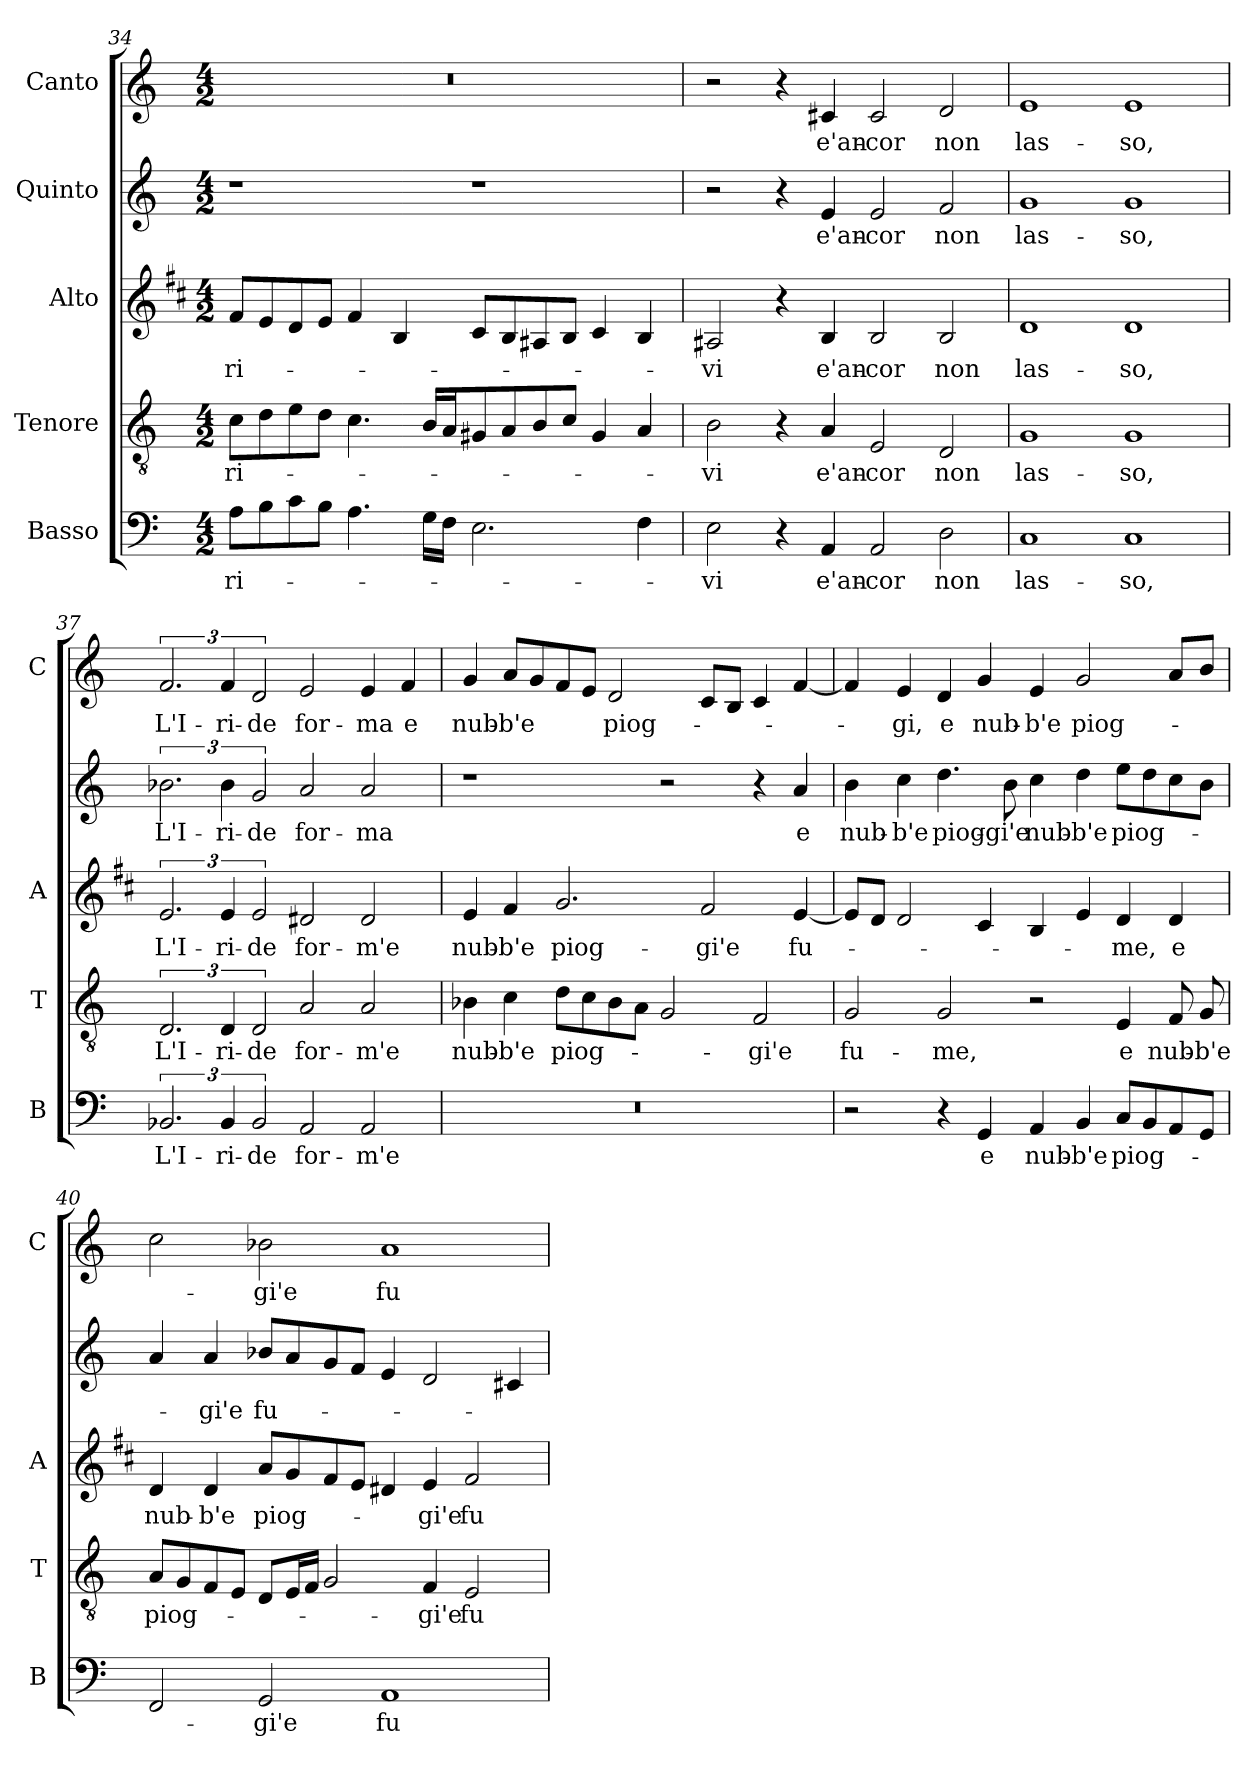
**kern	**text	**kern	**text	**kern	**text	**kern	**text	**kern	**text
*part5	*part5	*part4	*part4	*part3	*part3	*part2	*part2	*part1	*part1
*staff5	*staff5	*staff4	*staff4	*staff3	*staff3	*staff2	*staff2	*staff1	*staff1
*I"Basso	*	*I"Tenore	*	*I"Alto	*	*I"Quinto	*	*I"Canto	*
*I'B	*	*I'T	*	*I'A	*	*	*	*I'C	*
*clefF4	*	*clefGv2	*	*clefG2	*	*clefG2	*	*clefG2	*
*	*	*	*	*ITrd1c2	*	*	*	*	*
*k[]	*	*k[]	*	*k[]	*	*k[]	*	*k[]	*
*C:	*	*C:	*	*C:	*	*C:	*	*C:	*
*M4/2	*	*M4/2	*	*M4/2	*	*M4/2	*	*M4/2	*
=34	=34	=34	=34	=34	=34	=34	=34	=34	=34
!	!LO:LY:b	!	!LO:LY:b	!	!LO:LY:b	!	!	!	!
8A\L	ri-	8c\L	ri-	8e/L	ri-	1r	.	0r	.
8B\	.	8d\	.	8d/	.	.	.	.	.
8c\	.	8e\	.	8c/	.	.	.	.	.
8B\J	.	8d\J	.	8d/J	.	.	.	.	.
4.A\	.	4.c\	.	4e/	.	.	.	.	.
.	.	.	.	4A/	.	.	.	.	.
16G\LL	.	16B/LL	.	.	.	.	.	.	.
16F\JJ	.	16A/J	.	.	.	.	.	.	.
2.E\	.	8G#X/	.	8B/L	.	1r	.	.	.
.	.	8A/	.	8A/	.	.	.	.	.
.	.	8B/	.	8G#X/	.	.	.	.	.
.	.	8c/J	.	8A/J	.	.	.	.	.
.	.	4G#/	.	4B/	.	.	.	.	.
4F\	.	4A/	.	4A/	.	.	.	.	.
=35	=35	=35	=35	=35	=35	=35	=35	=35	=35
!	!LO:LY:b	!	!LO:LY:b	!	!LO:LY:b	!	!	!	!
2E\	-vi	2B\	-vi	2G#X/	-vi	2r	.	2r	.
4r	.	4r	.	4r	.	4r	.	4r	.
!	!LO:LY:b	!	!LO:LY:b	!	!LO:LY:b	!	!LO:LY:b	!	!LO:LY:b
4AA/	e'an-	4A/	e'an-	4A/	e'an-	4e/	e'an-	4c#X/	e'an-
!	!LO:LY:b	!	!LO:LY:b	!	!LO:LY:b	!	!LO:LY:b	!	!LO:LY:b
2AA/	-cor	2E/	-cor	2A/	-cor	2e/	-cor	2c#/	-cor
!	!LO:LY:b	!	!LO:LY:b	!	!LO:LY:b	!	!LO:LY:b	!	!LO:LY:b
2D\	non	2D/	non	2A/	non	2f/	non	2d/	non
!!LO:PB:g=z
=36	=36	=36	=36	=36	=36	=36	=36	=36	=36
!	!LO:LY:b	!	!LO:LY:b	!	!LO:LY:b	!	!LO:LY:b	!	!LO:LY:b
1C	las-	1G	las-	1c	las-	1g	las-	1e	las-
!	!LO:LY:b	!	!LO:LY:b	!	!LO:LY:b	!	!LO:LY:b	!	!LO:LY:b
1C	-so,	1G	-so,	1c	-so,	1g	-so,	1e	-so,
=37	=37	=37	=37	=37	=37	=37	=37	=37	=37
!	!LO:LY:b	!	!LO:LY:b	!	!LO:LY:b	!	!LO:LY:b	!	!LO:LY:b
3.BB-X/	L'I-	3.D/	L'I-	3.d/	L'I-	3.b-X\	L'I-	3.f/	L'I-
!	!LO:LY:b	!	!LO:LY:b	!	!LO:LY:b	!	!LO:LY:b	!	!LO:LY:b
6BB-/	-ri-	6D/	-ri-	6d/	-ri-	6b-\	-ri-	6f/	-ri-
!	!LO:LY:b	!	!LO:LY:b	!	!LO:LY:b	!	!LO:LY:b	!	!LO:LY:b
3BB-/	-de	3D/	-de	3d/	-de	3g/	-de	3d/	-de
!	!LO:LY:b	!	!LO:LY:b	!	!LO:LY:b	!	!LO:LY:b	!	!LO:LY:b
2AA/	for-	2A/	for-	2c#X/	for-	2a/	for-	2e/	for-
!	!LO:LY:b	!	!LO:LY:b	!	!LO:LY:b	!	!LO:LY:b	!	!LO:LY:b
2AA/	-m'e	2A/	-m'e	2c#/	-m'e	2a/	-ma	4e/	-ma
!	!	!	!	!	!	!	!	!	!LO:LY:b
.	.	.	.	.	.	.	.	4f/	e
=38	=38	=38	=38	=38	=38	=38	=38	=38	=38
!	!	!	!LO:LY:b	!	!LO:LY:b	!	!	!	!LO:LY:b
0r	.	4B-X\	nub-	4d/	nub-	1r	.	4g/	nub-
!	!	!	!LO:LY:b	!	!LO:LY:b	!	!	!	!LO:LY:b
.	.	4c\	-b'e	4e/	-b'e	.	.	8a/L	-b'e
.	.	.	.	.	.	.	.	8g/	.
!	!	!	!LO:LY:b	!	!LO:LY:b	!	!	!	!
.	.	8d\L	piog-	2.f/	piog-	.	.	8f/	.
.	.	8c\	.	.	.	.	.	8e/J	.
!	!	!	!	!	!	!	!	!	!LO:LY:b
.	.	8B-\	.	.	.	.	.	2d/	piog-
.	.	8A\J	.	.	.	.	.	.	.
.	.	2G/	.	.	.	2r	.	.	.
!	!	!	!	!	!LO:LY:b	!	!	!	!
.	.	.	.	2e/	-gi'e	.	.	8c/L	.
.	.	.	.	.	.	.	.	8B/J	.
!	!	!	!LO:LY:b	!	!	!	!	!	!
.	.	2F/	-gi'e	.	.	4r	.	4c/	.
!	!	!	!	!	!LO:LY:b	!	!LO:LY:b	!	!
.	.	.	.	[4d/	fu-	4a/	e	[4f/	.
!!LO:LB:g=z
=39	=39	=39	=39	=39	=39	=39	=39	=39	=39
!	!	!	!LO:LY:b	!	!	!	!LO:LY:b	!	!
2r	.	2G/	fu-	8d/L]	.	4b\	nub-	4f/]	.
.	.	.	.	8c/J	.	.	.	.	.
!	!	!	!	!	!	!	!LO:LY:b	!	!LO:LY:b
.	.	.	.	2c/	.	4cc\	-b'e	4e/	-gi,
!	!	!	!LO:LY:b	!	!	!	!LO:LY:b	!	!LO:LY:b
4r	.	2G/	-me,	.	.	4.dd\	piog-	4d/	e
!	!LO:LY:b	!	!	!	!	!	!	!	!LO:LY:b
4GG/	e	.	.	4B/	.	.	.	4g/	nub-
!	!	!	!	!	!	!	!LO:LY:b	!	!
.	.	.	.	.	.	8b\	-gi'e	.	.
!	!LO:LY:b	!	!	!	!	!	!LO:LY:b	!	!LO:LY:b
4AA/	nub-	2r	.	4A/	.	4cc\	nub-	4e/	-b'e
!	!LO:LY:b	!	!	!	!	!	!LO:LY:b	!	!LO:LY:b
4BB/	-b'e	.	.	4d/	.	4dd\	-b'e	2g/	piog-
!	!LO:LY:b	!	!LO:LY:b	!	!LO:LY:b	!	!LO:LY:b	!	!
8C/L	piog-	4E/	e	4c/	-me,	8ee\L	piog-	.	.
8BB/	.	.	.	.	.	8dd\	.	.	.
!	!	!	!LO:LY:b	!	!LO:LY:b	!	!	!	!
8AA/	.	8F/	nub-	4c/	e	8cc\	.	8a/L	.
!	!	!	!LO:LY:b	!	!	!	!	!	!
8GG/J	.	8G/	-b'e	.	.	8b\J	.	8b/J	.
=40	=40	=40	=40	=40	=40	=40	=40	=40	=40
!	!	!	!LO:LY:b	!	!LO:LY:b	!	!	!	!
2FF/	.	8A/L	piog-	4c/	nub-	4a/	.	2cc\	.
.	.	8G/	.	.	.	.	.	.	.
!	!	!	!	!	!LO:LY:b	!	!LO:LY:b	!	!
.	.	8F/	.	4c/	-b'e	4a/	-gi'e	.	.
.	.	8E/J	.	.	.	.	.	.	.
!	!LO:LY:b	!	!	!	!LO:LY:b	!	!LO:LY:b	!	!LO:LY:b
2GG/	-gi'e	8D/L	.	8g/L	piog-	8b-X/L	fu-	2b-X\	-gi'e
.	.	16E/L	.	8f/	.	8a/	.	.	.
.	.	16F/JJ	.	.	.	.	.	.	.
.	.	2G/	.	8e/	.	8g/	.	.	.
.	.	.	.	8d/J	.	8f/J	.	.	.
!	!LO:LY:b	!	!	!	!	!	!	!	!LO:LY:b
1AA	fu-	.	.	4c#X/	.	4e/	.	1a	fu-
!	!	!	!LO:LY:b	!	!LO:LY:b	!	!	!	!
.	.	4F/	-gi'e	4d/	-gi'e	2d/	.	.	.
!	!	!	!LO:LY:b	!	!LO:LY:b	!	!	!	!
.	.	2E/	fu-	2e/	fu-	.	.	.	.
.	.	.	.	.	.	4c#X/	.	.	.
=	=	=	=	=	=	=	=	=	=
*-	*-	*-	*-	*-	*-	*-	*-	*-	*-
